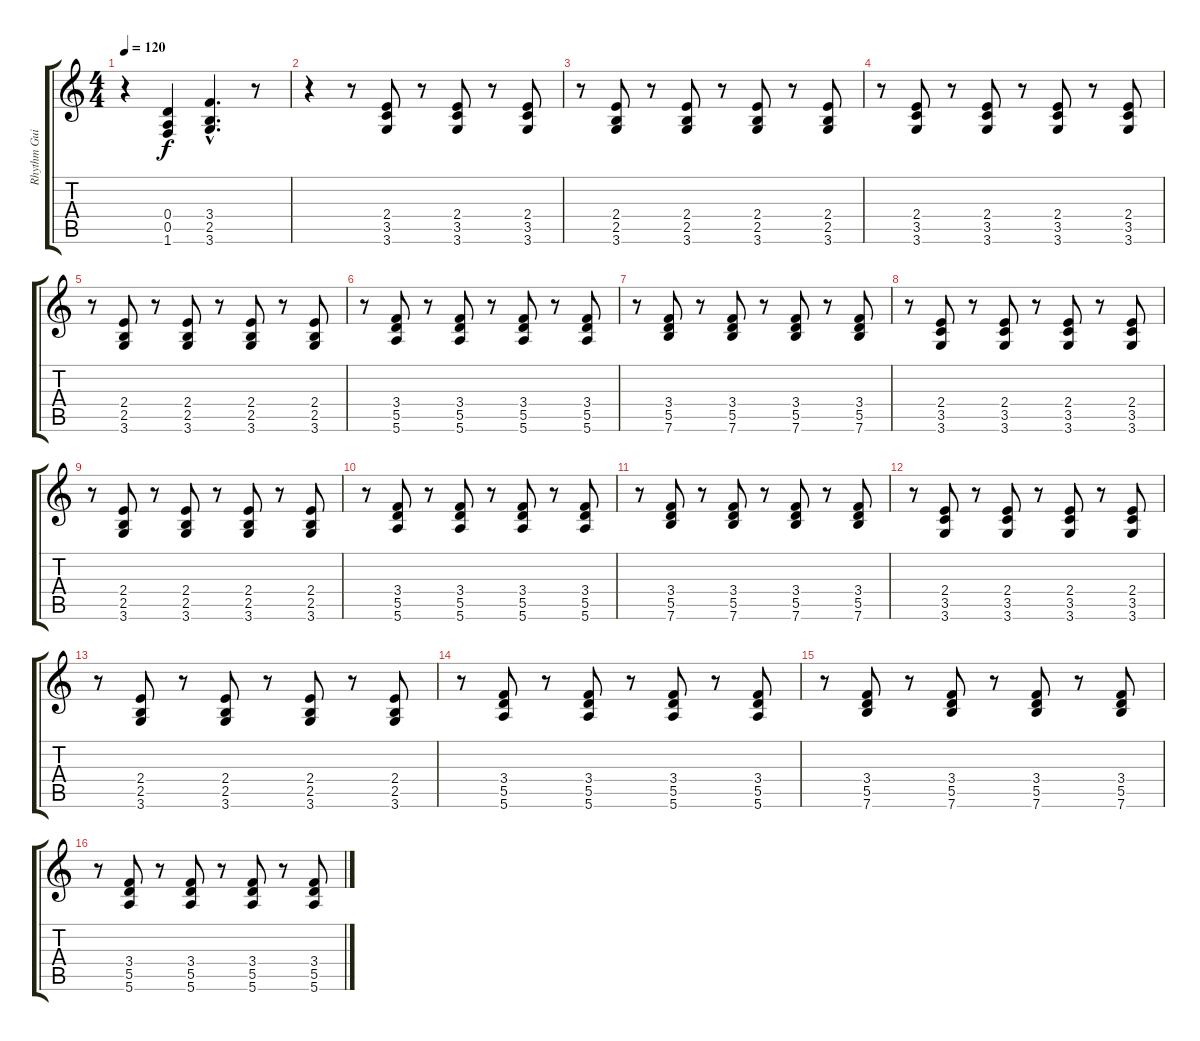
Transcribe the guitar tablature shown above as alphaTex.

\track ("Rhythm Guitar" "Rhythm Gui") {instrument acousticguitarsteel}
\staff {score tabs}
\tuning (E4 B3 G3 D3 A2 E2) {hide}
\ts (4 4)
\tempo 120
\clef g2
\ks c
r.4{dy f} (0.4 0.5 1.6).4 (3.4{hac} 2.5{hac} 3.6{hac}).4{d} r.8 |
r.4 r.8 (2.4 3.5 3.6).8 r.8 (2.4 3.5 3.6).8 r.8 (2.4 3.5 3.6).8 |
r.8 (2.4 2.5 3.6).8 r.8 (2.4 2.5 3.6).8 r.8 (2.4 2.5 3.6).8 r.8 (2.4 2.5 3.6).8 |
r.8 (2.4 3.5 3.6).8 r.8 (2.4 3.5 3.6).8 r.8 (2.4 3.5 3.6).8 r.8 (2.4 3.5 3.6).8 |
r.8 (2.4 2.5 3.6).8 r.8 (2.4 2.5 3.6).8 r.8 (2.4 2.5 3.6).8 r.8 (2.4 2.5 3.6).8 |
r.8 (3.4 5.5 5.6).8 r.8 (3.4 5.5 5.6).8 r.8 (3.4 5.5 5.6).8 r.8 (3.4 5.5 5.6).8 |
r.8 (3.4 5.5 7.6).8 r.8 (3.4 5.5 7.6).8 r.8 (3.4 5.5 7.6).8 r.8 (3.4 5.5 7.6).8 |
r.8 (2.4 3.5 3.6).8 r.8 (2.4 3.5 3.6).8 r.8 (2.4 3.5 3.6).8 r.8 (2.4 3.5 3.6).8 |
r.8 (2.4 2.5 3.6).8 r.8 (2.4 2.5 3.6).8 r.8 (2.4 2.5 3.6).8 r.8 (2.4 2.5 3.6).8 |
r.8 (3.4 5.5 5.6).8 r.8 (3.4 5.5 5.6).8 r.8 (3.4 5.5 5.6).8 r.8 (3.4 5.5 5.6).8 |
r.8 (3.4 5.5 7.6).8 r.8 (3.4 5.5 7.6).8 r.8 (3.4 5.5 7.6).8 r.8 (3.4 5.5 7.6).8 |
r.8 (2.4 3.5 3.6).8 r.8 (2.4 3.5 3.6).8 r.8 (2.4 3.5 3.6).8 r.8 (2.4 3.5 3.6).8 |
r.8 (2.4 2.5 3.6).8 r.8 (2.4 2.5 3.6).8 r.8 (2.4 2.5 3.6).8 r.8 (2.4 2.5 3.6).8 |
r.8 (3.4 5.5 5.6).8 r.8 (3.4 5.5 5.6).8 r.8 (3.4 5.5 5.6).8 r.8 (3.4 5.5 5.6).8 |
r.8 (3.4 5.5 7.6).8 r.8 (3.4 5.5 7.6).8 r.8 (3.4 5.5 7.6).8 r.8 (3.4 5.5 7.6).8 |
r.8 (3.4 5.5 5.6).8 r.8 (3.4 5.5 5.6).8 r.8 (3.4 5.5 5.6).8 r.8 (3.4 5.5 5.6).8
